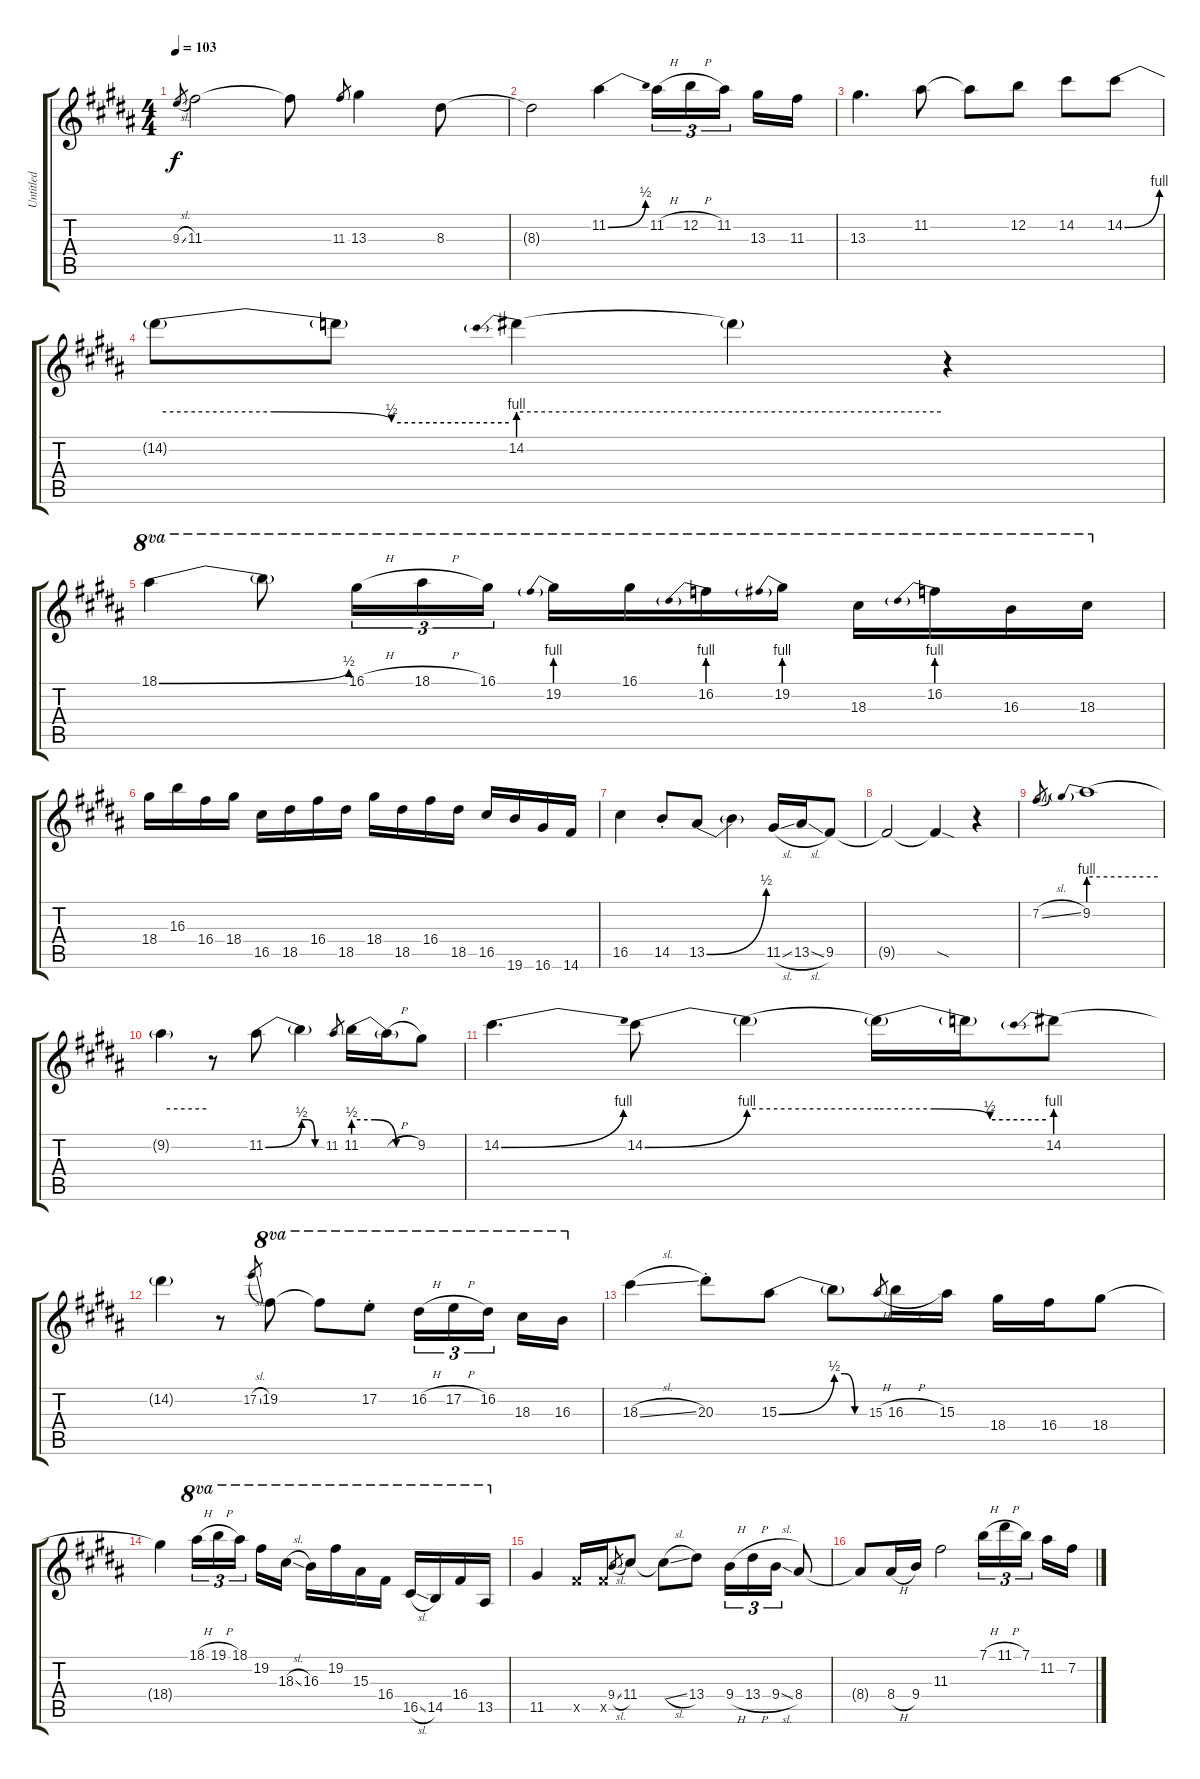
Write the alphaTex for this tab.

\track ("Untitled" "Untitled") {instrument overdrivenguitar}
\staff {score tabs}
\tuning (E4 B3 G3 D3 A2 E2) {hide}
\ts (4 4)
\tempo 103
\clef g2
\ks b
9.3{sl}.8{gr dy f instrument overdrivenguitar} 11.3.2 11.3{t}.8 11.3.8{gr} 13.3.4 8.3.8 |
\ks g#minor
8.3{t}.2 11.2{be (bend 0 0 60 2)}.4 11.2{h}.16{tu (3 2)} 12.2{h}.16{tu (3 2)} 11.2.16{tu (3 2) beam splitsecondary} 13.3.16 11.3.16 |
\ks b
13.3.4{d} 11.2.8 11.2{t}.8 12.2.8 14.2.8 14.2{be (bend 0 0 60 4)}.8 |
\ks g#minor
14.2{be (custom 0 4 20 4 40 2 60 2) t}.8 14.2{t}.8 14.2{be (prebend 0 4 60 4)}.4 14.2{be (hold 0 4 60 4) t}.4 r.4 |
\ks b
18.1{be (bend 0 0 60 2)}.4{ot 8va} 18.1{t}.8{ot 8va} 16.1{h}.16{tu (3 2) ot 8va} 18.1{h}.16{tu (3 2) ot 8va} 16.1.16{tu (3 2) ot 8va} 19.2{be (prebend 0 4 60 4)}.16{ot 8va} 16.1.16{ot 8va} 16.2{be (prebend 0 4 60 4)}.16{ot 8va} 19.2{be (prebend 0 4 60 4)}.16{ot 8va} 18.3.16{ot 8va} 16.2{be (prebend 0 4 60 4)}.16{ot 8va} 16.3.16{ot 8va} 18.3.16{ot 8va} |
\ks g#minor
18.4.16 16.3.16 16.4.16 18.4.16 16.5.16 18.5.16 16.4.16 18.5.16 18.4.16 18.5.16 16.4.16 18.5.16 16.5.16 19.6.16 16.6.16 14.6.16 |
\ks b
16.5.4 14.5{st}.8 13.5{be (bend 0 0 60 2)}.8 13.5{t}.4 11.5{sl}.16 13.5{sl}.16 9.5.8 |
\ks g#minor
9.5{t}.2 9.5{sod t}.4 r.4 |
\ks b
7.2{sl}.8{gr} 9.2{be (prebend 0 4 60 4)}.1 |
\ks g#minor
9.2{be (hold 0 4 60 4) t}.4 r.8 11.2{be (bend 0 0 60 2)}.8 11.2{be (custom 0 2 20 2 40 0 60 0) t}.4 11.2.8{gr} 11.2{be (custom 0 2 20 2 40 0 60 0)}.16 11.2{h t}.16 9.2.8 |
\ks b
14.2{be (bend 0 0 60 4)}.4{d} 14.2{be (bend 0 0 60 4)}.8 14.2{be (hold 0 4 60 4) t}.4 14.2{be (custom 0 4 20 4 40 2 60 2) t}.16 14.2{t}.16 14.2{be (prebend 0 4 60 4)}.8 |
\ks g#minor
14.2{t}.4 r.8 17.2{sl}.8{gr} 19.2.8{ot 8va} 19.2{t}.8{ot 8va} 17.2{st}.8{ot 8va} 16.2{h}.16{tu (3 2) ot 8va} 17.2{h}.16{tu (3 2) ot 8va} 16.2.16{tu (3 2) ot 8va beam splitsecondary} 18.3.16{ot 8va} 16.3.16{ot 8va} |
\ks b
18.3{sl}.4 20.3{st}.8 15.3{be (bend 0 0 60 2)}.8 15.3{be (custom 0 2 20 2 40 0 60 0) t}.8 15.3{h}.8{gr} 16.3{h}.16 15.3.16 18.4.16 16.4.16 18.4.8 |
\ks g#minor
18.4{t}.4 18.1{h}.16{tu (3 2) ot 8va} 19.1{h}.16{tu (3 2) ot 8va} 18.1.16{tu (3 2) ot 8va beam splitsecondary} 19.2.16{ot 8va} 18.3{sl}.16{ot 8va} 16.3.16{ot 8va} 19.2.16{ot 8va} 15.3.16{ot 8va} 16.4.16{ot 8va} 16.5{sl}.16{ot 8va} 14.5.16{ot 8va} 16.4.16{ot 8va} 13.5.16{ot 8va} |
\ks b
11.5.4 9.5{x}.16 9.5{x}.16 9.4{sl}.8{gr} 11.4.8 11.4{sl t}.8 13.4.8 9.4{h}.16{tu (3 2)} 13.4{h}.16{tu (3 2)} 9.4{sl}.16{tu (3 2)} 8.4.8 |
\ks g#minor
8.4{t}.8 8.4{h}.16 9.4.16 11.3.2 7.1{h}.16{tu (3 2)} 11.1{h}.16{tu (3 2)} 7.1.16{tu (3 2) beam splitsecondary} 11.2.16 7.2.16
